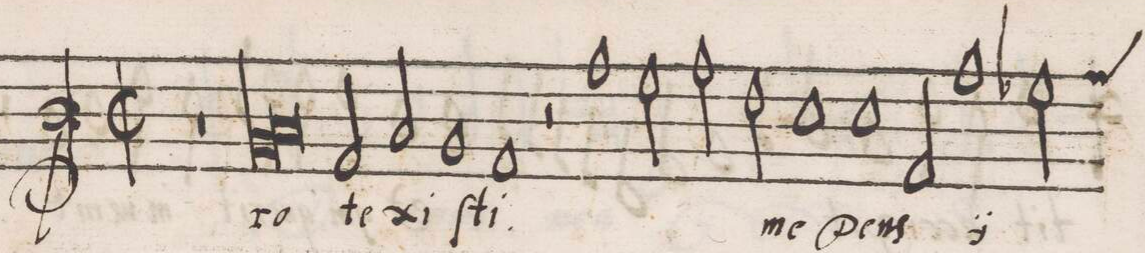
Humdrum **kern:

**kern	**text
*I"BASSVS	*
*clefF3	*
*k[]	*
*met(C|)	*
*M2/1	*
1r	.
*lig	*
1D	Pro-
=2	=2
1E	.
*Xlig	*
2C/	-te-
2E/	-xi-
=3	=3
1D	.
1C	-ſti.
=4	=4
2r	.
1c	.
2B\	.
=5	=5
2c\	.
2A\	.
1G	me
=6	=6
1G	De-
2C/	-us
*	*ij
1c	pro-
=7	=7
*custos:c	*
2B-X\	-te-
*-	*-
